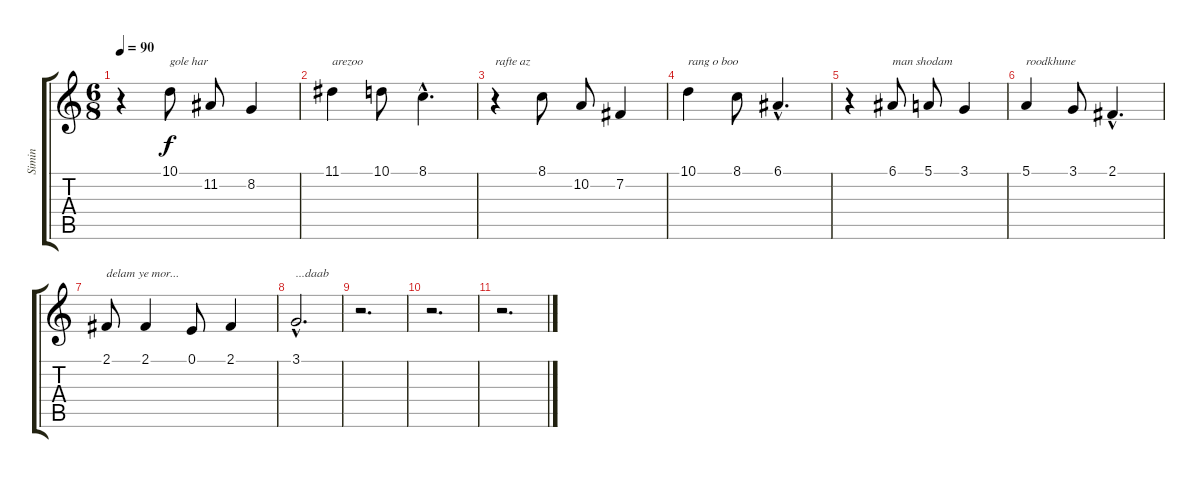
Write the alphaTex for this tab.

\track ("Simin" "Simin") {instrument pad1newage}
\staff {score tabs}
\tuning (E4 B3 G3 D3 A2 E2) {hide}
\ts (6 8)
\tempo 90
\clef g2
\ks c
r.4{dy f} 10.1.8{txt "gole har"} 11.2.8 8.2.4 |
11.1.4{txt "arezoo"} 10.1.8 8.1{hac}.4{d} |
r.4{txt "rafte az"} 8.1.8 10.2.8 7.2.4 |
10.1.4{txt "rang o boo"} 8.1.8 6.1{hac}.4{d} |
r.4 6.1.8{txt "man shodam"} 5.1.8 3.1.4 |
5.1.4{txt "roodkhune"} 3.1.8 2.1{hac}.4{d} |
2.1.8{txt "delam ye mor..."} 2.1.4 0.1.8 2.1.4 |
3.1{hac}.2{d txt "...daab"} |
r.2{d} |
r.2{d} |
r.2{d}
